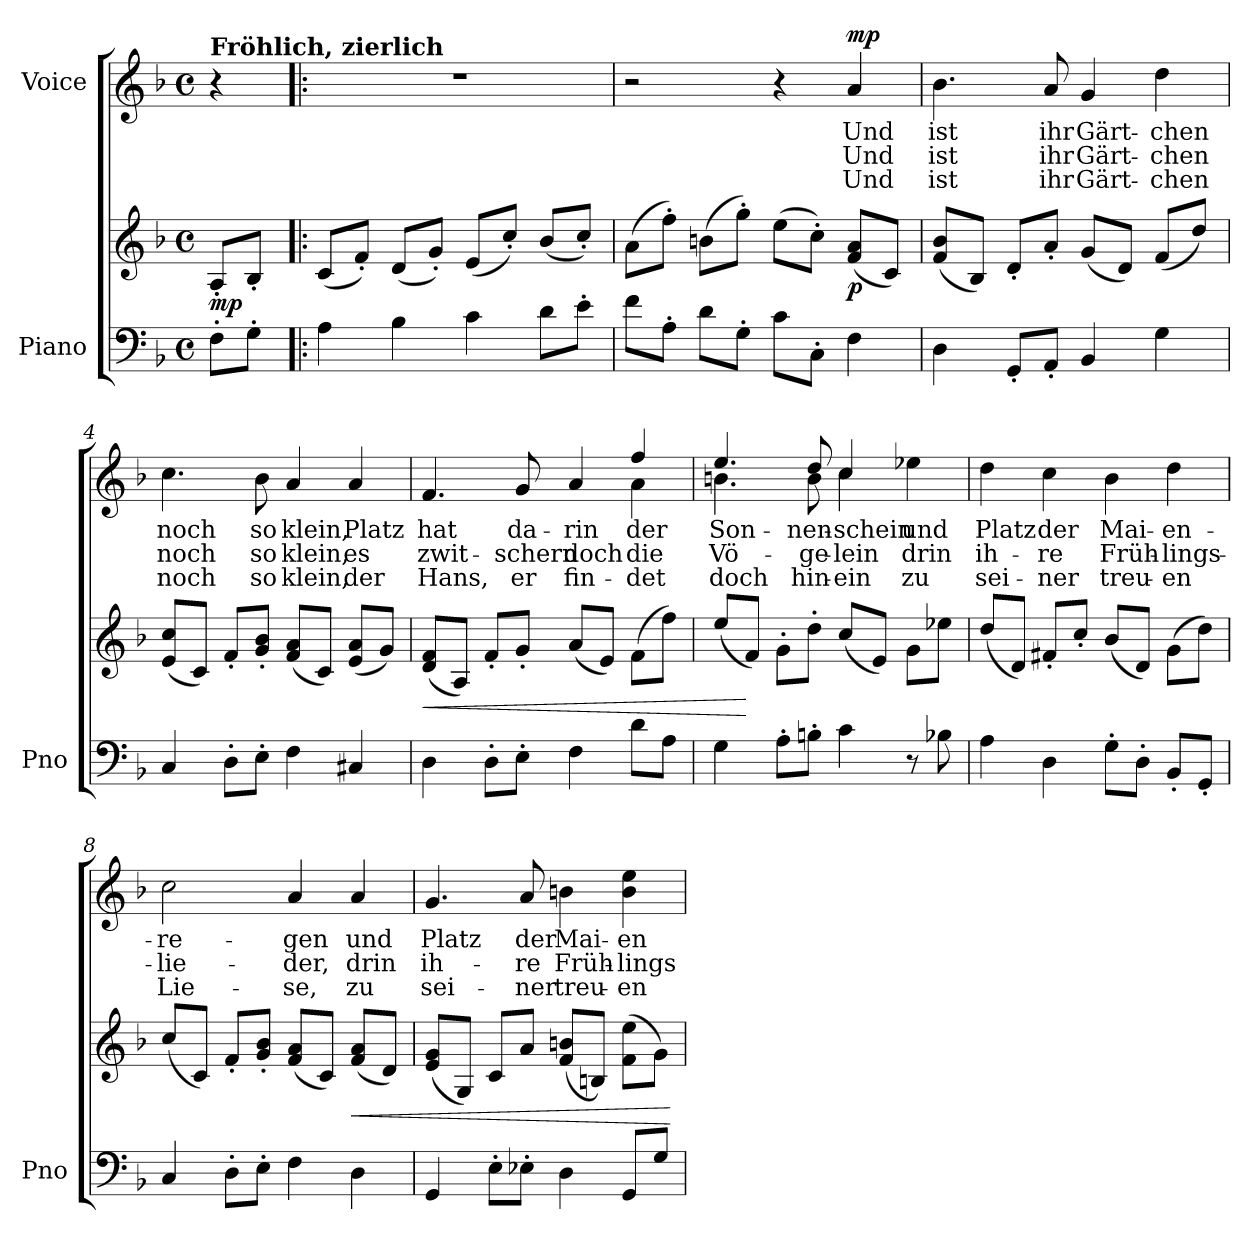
**kern	**kern	**dynam	**kern	**text	**text	**text	**dynam
*part2	*part2	*part2	*part1	*part1	*part1	*part1	*part1
*staff3	*staff2	*staff2/3	*staff1	*staff1	*staff1	*staff1	*staff1
*I"Piano	*	*	*I"Voice	*	*	*	*
*I'Pno	*	*	*	*	*	*	*
*clefF4	*clefG2	*	*clefG2	*	*	*	*
*k[b-]	*k[b-]	*	*k[b-]	*	*	*	*
*M4/4	*M4/4	*	*M4/4	*	*	*	*
*met(c)	*met(c)	*	*met(c)	*	*	*	*
=	=	=	=	=	=	=	=
!	!	!	!LO:TX:a:B:t=Fröhlich, zierlich	!	!	!	!
!	!	!LO:DY:b	!	!	!	!	!
8F'\L	8A'/L	mp	4r	.	.	.	.
8G'\J	8B-'/J	.	.	.	.	.	.
=1!|:	=1!|:	=1!|:	=1!|:	=1!|:	=1!|:	=1!|:	=1!|:
4A\	(<8c/L	.	1r	.	.	.	.
.	8f'/J)	.	.	.	.	.	.
4B-\	(<8d/L	.	.	.	.	.	.
.	8g'/J)	.	.	.	.	.	.
4c\	(<8e/L	.	.	.	.	.	.
.	8cc'/J)	.	.	.	.	.	.
8d\L	(<8b-/L	.	.	.	.	.	.
8e'\J	8cc'/J)	.	.	.	.	.	.
=2	=2	=2	=2	=2	=2	=2	=2
8f\L	(>8a\L	.	2r	.	.	.	.
8A'\J	8ff'\J)	.	.	.	.	.	.
8d\L	(>8bn\L	.	.	.	.	.	.
8G'\J	8gg'\J)	.	.	.	.	.	.
8c\L	(>8ee\L	.	4r	.	.	.	.
8C'\J	8cc'\J)	.	.	.	.	.	.
!	!	!LO:DY:b	!	!LO:LY:b	!LO:LY:b	!LO:LY:b	!LO:DY:a
4F\	(<8f/ 8a/L	p	4a/	Und	Und	Und	mp
.	8c/J)	.	.	.	.	.	.
=3	=3	=3	=3	=3	=3	=3	=3
!	!	!	!	!LO:LY:b	!LO:LY:b	!LO:LY:b	!
4D\	(<8f/ 8b-/L	.	4.b-\	ist	ist	ist	.
.	8B-/J)	.	.	.	.	.	.
8GG'/L	8d'/L	.	.	.	.	.	.
!	!	!	!	!LO:LY:b	!LO:LY:b	!LO:LY:b	!
8AA'/J	8a'/J	.	8a/	ihr	ihr	ihr	.
!	!	!	!	!LO:LY:b	!LO:LY:b	!LO:LY:b	!
4BB-/	(<8g/L	.	4g/	Gärt-	Gärt-	Gärt-	.
.	8d/J)	.	.	.	.	.	.
!	!	!	!	!LO:LY:b	!LO:LY:b	!LO:LY:b	!
4G\	(<8f/L	.	4dd\	-chen	-chen	-chen	.
.	8dd/J)	.	.	.	.	.	.
=4	=4	=4	=4	=4	=4	=4	=4
!	!	!	!	!LO:LY:b	!LO:LY:b	!LO:LY:b	!
4C/	(<8e/ 8cc/L	.	4.cc\	noch	noch	noch	.
.	8c/J)	.	.	.	.	.	.
8D'\L	8f'/L	.	.	.	.	.	.
!	!	!	!	!LO:LY:b	!LO:LY:b	!LO:LY:b	!
8E'\J	8g/' 8b-/'J	.	8b-\	so	so	so	.
!	!	!	!	!LO:LY:b	!LO:LY:b	!LO:LY:b	!
4F\	(<8f/ 8a/L	.	4a/	klein,	klein,	klein,	.
.	8c/J)	.	.	.	.	.	.
!	!	!	!	!LO:LY:b	!LO:LY:b	!LO:LY:b	!
4C#X/	(<8e/ 8a/L	.	4a/	Platz	es	der	.
.	8g/J)	.	.	.	.	.	.
!!LO:LB:g=z
=5	=5	=5	=5	=5	=5	=5	=5
!	!	!LO:HP:b	!	!LO:LY:b	!LO:LY:b	!LO:LY:b	!
*	*	*	*^	*	*	*	*
4D\	(<8d/ 8f/L	<	4.f/	2.ryy	hat	zwit-	Hans,	.
.	8A/J)	.	.	.	.	.	.	.
8D'\L	8f'/L	.	.	.	.	.	.	.
!	!	!	!	!	!LO:LY:b	!LO:LY:b	!LO:LY:b	!
8E'\J	8g'/J	.	8g/	.	da-	-schern	er	.
!	!	!	!	!	!LO:LY:b	!LO:LY:b	!LO:LY:b	!
4F\	(<8a/L	.	4a/	.	-rin	doch	fin-	.
.	8e/J)	.	.	.	.	.	.	.
!	!	!	!	!	!LO:LY:b	!LO:LY:b	!LO:LY:b	!
8d\L	(>8f\L	.	4ff/	4a\	der	die	-det	.
8A\J	8ff\J)	.	.	.	.	.	.	.
=6	=6	=6	=6	=6	=6	=6	=6	=6
!	!	!	!	!	!LO:LY:b	!LO:LY:b	!LO:LY:b	!
4G\	(<8ee/L	.	4.ee/	4.bn\	Son-	Vö-	doch	.
.	8f/J)	[	.	.	.	.	.	.
8A'\L	8g'\L	.	.	.	.	.	.	.
!	!	!	!	!	!LO:LY:b	!LO:LY:b	!LO:LY:b	!
8Bn'\J	8dd'\J	.	8dd/	8b\	-nen-	-ge-	hin-	.
!	!	!	!	!	!LO:LY:b	!LO:LY:b	!LO:LY:b	!
4c\	(<8cc/L	.	4cc/	4cc\	-schein	-lein	-ein	.
.	8e/J)	.	.	.	.	.	.	.
!	!	!	!	!	!LO:LY:b	!LO:LY:b	!LO:LY:b	!
8r	8g\L	.	4ee-X\	4ryy	und	drin	zu	.
8B-X\	8ee-X\J	.	.	.	.	.	.	.
*	*	*	*v	*v	*	*	*	*
=7	=7	=7	=7	=7	=7	=7	=7
!	!	!	!	!LO:LY:b	!LO:LY:b	!LO:LY:b	!
4A\	(<8dd/L	.	4dd\	Platz	ih-	sei-	.
.	8d/J)	.	.	.	.	.	.
!	!	!	!	!LO:LY:b	!LO:LY:b	!LO:LY:b	!
4D\	8f#X'/L	.	4cc\	der	-re	-ner	.
.	8cc'/J	.	.	.	.	.	.
!	!	!	!	!LO:LY:b	!LO:LY:b	!LO:LY:b	!
8G'\L	(<8b-/L	.	4b-\	Mai-	Früh-	treu-	.
8D'\J	8d/J)	.	.	.	.	.	.
!	!	!	!	!LO:LY:b	!LO:LY:b	!LO:LY:b	!
8BB-'/L	(>8g\L	.	4dd\	-en-	-lings-	-en	.
8GG'/J	8dd\J)	.	.	.	.	.	.
=8	=8	=8	=8	=8	=8	=8	=8
!	!	!	!	!LO:LY:b	!LO:LY:b	!LO:LY:b	!
4C/	(<8cc/L	.	2cc\	-re-	-lie-	Lie-	.
.	8c/J)	.	.	.	.	.	.
8D'\L	8f'/L	.	.	.	.	.	.
8E'\J	8g/' 8b-/'J	.	.	.	.	.	.
!	!	!	!	!LO:LY:b	!LO:LY:b	!LO:LY:b	!
4F\	(<8f/ 8a/L	.	4a/	-gen	-der,	-se,	.
.	8c/J)	.	.	.	.	.	.
!	!	!LO:HP:b	!	!LO:LY:b	!LO:LY:b	!LO:LY:b	!
4D\	(<8f/ 8a/L	<	4a/	und	drin	zu	.
.	8d/J)	.	.	.	.	.	.
=9	=9	=9	=9	=9	=9	=9	=9
!	!	!	!	!LO:LY:b	!LO:LY:b	!LO:LY:b	!
4GG/	(<8e/ 8g/L	.	4.g/	Platz	ih-	sei-	.
.	8G/J)	.	.	.	.	.	.
8E'\L	8c/L	.	.	.	.	.	.
!	!	!	!	!LO:LY:b	!LO:LY:b	!LO:LY:b	!
8E-X'\J	8a/J	.	8a/	der	-re	-ner	.
!	!	!	!	!LO:LY:b	!LO:LY:b	!LO:LY:b	!
4D\	(<8f/ 8bn/L	.	4bn\	Mai-	Früh-	treu-	.
.	8Bn/J)	.	.	.	.	.	.
!	!	!	!	!LO:LY:b	!LO:LY:b	!LO:LY:b	!
8GG/L	(>8f\ 8ee\L	.	4b\ 4ee\	-en-	-lings-	-en	.
8G/J	8g\J)	.	.	.	.	.	.
.	.	[	.	.	.	.	.
=	=	=	=	=	=	=	=
*-	*-	*-	*-	*-	*-	*-	*-
